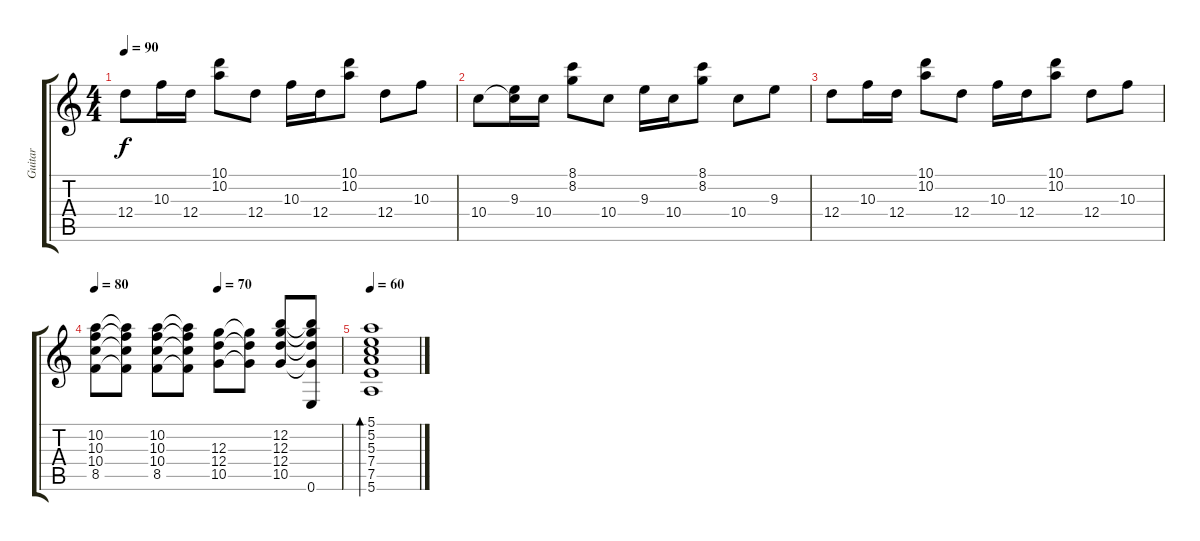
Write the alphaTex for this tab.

\track ("Guitar" "Guitar") {instrument acousticguitarnylon}
\staff {score tabs}
\tuning (E4 B3 G3 D3 A2 E2) {hide}
\ts (4 4)
\tempo 90
\clef g2
\ks c
12.4.8{dy f} 10.3.16 12.4.16 (10.1 10.2).8 12.4.8 10.3.16 12.4.16 (10.1 10.2).8 12.4.8 10.3.8 |
10.4.8 (9.3 10.4{t}).16 10.4.16 (8.1 8.2).8 10.4.8 9.3.16 10.4.16 (8.1 8.2).8 10.4.8 9.3.8 |
12.4.8 10.3.16 12.4.16 (10.1 10.2).8 12.4.8 10.3.16 12.4.16 (10.1 10.2).8 12.4.8 10.3.8 |
\tempo 80
\tempo (70 0.5)
(10.2 10.3 10.4 8.5).8 (10.2{t} 10.3{t} 10.4{t} 8.5{t}).8 (10.2 10.3 10.4 8.5).8 (10.2{t} 10.3{t} 10.4{t} 8.5{t}).8 (12.3 12.4 10.5).8 (12.3{t} 12.4{t} 10.5{t}).8 (12.2 12.3 12.4 10.5).8 (12.2{t} 12.3{t} 12.4{t} 10.5{t} 0.6).8 |
\tempo 60
(5.1 5.2 5.3 7.4 7.5 5.6).1{bd 240}
